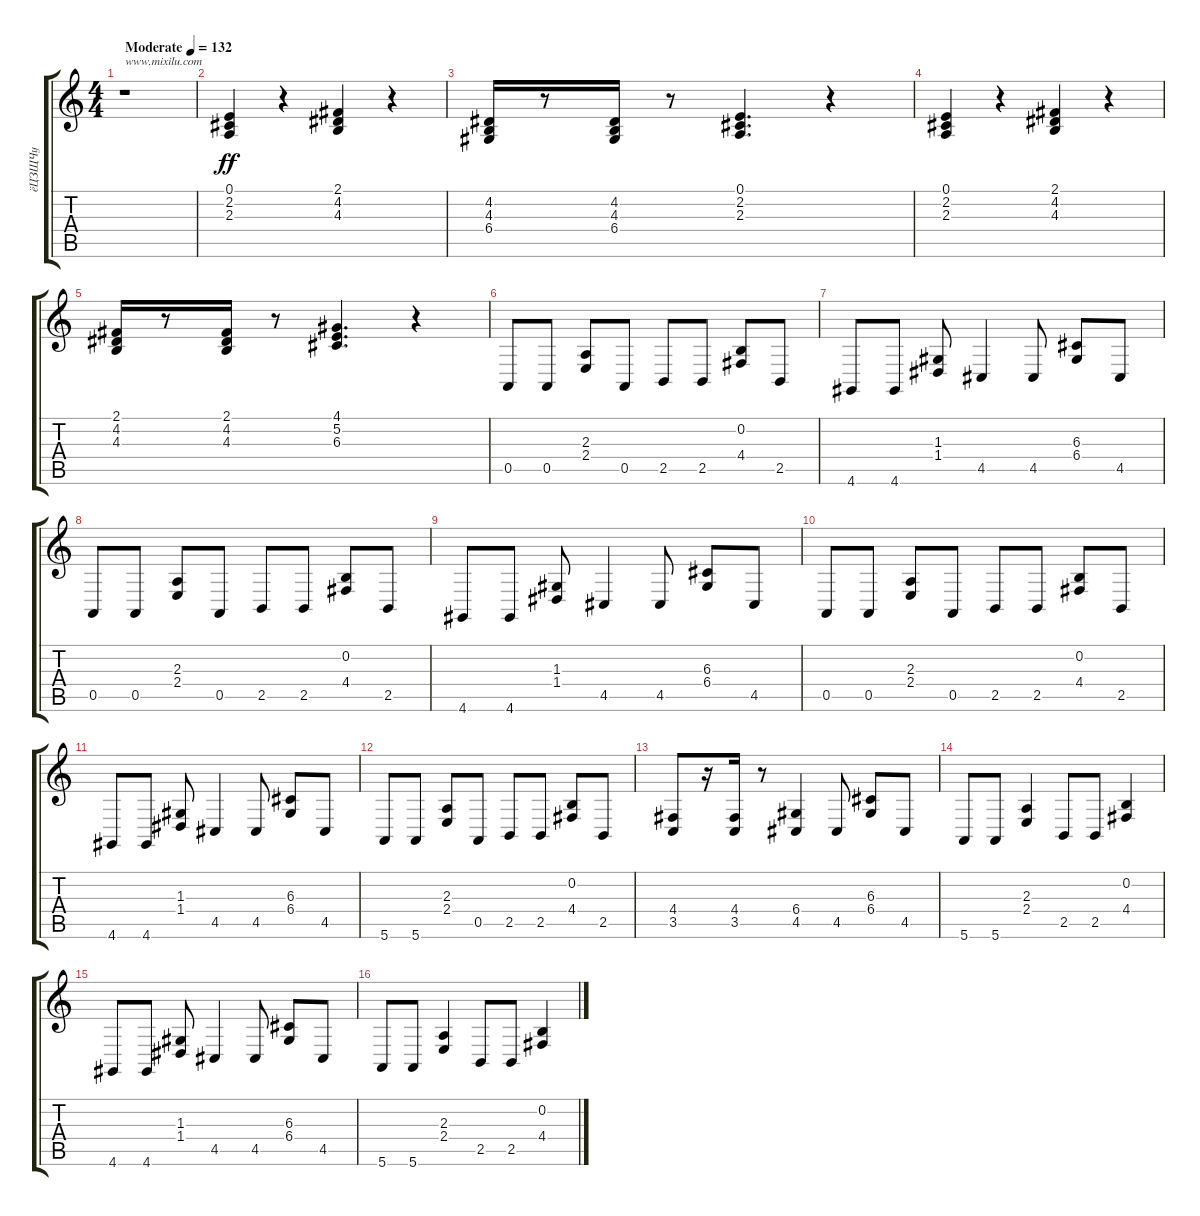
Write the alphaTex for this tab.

\track ("ёЦЗЩЧу" "ёЦЗЩЧу") {instrument acousticgrandpiano}
\staff {score tabs}
\tuning (E4 B3 G3 D3 A2 E2) {hide}
\ts (4 4)
\tempo (132 "Moderate")
\clef g2
\ks c
r.1{txt "www.mixilu.com" dy ff instrument acousticgrandpiano} |
(0.1 2.2 2.3).4 r.4 (2.1 4.2 4.3).4 r.4 |
(4.2 4.3 6.4).16 r.8 (4.2 4.3 6.4).16 r.8 (0.1 2.2 2.3).4{d} r.4 |
(0.1 2.2 2.3).4 r.4 (2.1 4.2 4.3).4 r.4 |
(2.1 4.2 4.3).16 r.8 (2.1 4.2 4.3).16 r.8 (4.1 5.2 6.3).4{d} r.4 |
0.5.8 0.5.8 (2.3 2.4).8 0.5.8 2.5.8 2.5.8 (0.2 4.4).8 2.5.8 |
4.6.8 4.6.8 (1.3 1.4).8 4.5.4 4.5.8 (6.3 6.4).8 4.5.8 |
0.5.8 0.5.8 (2.3 2.4).8 0.5.8 2.5.8 2.5.8 (0.2 4.4).8 2.5.8 |
4.6.8 4.6.8 (1.3 1.4).8 4.5.4 4.5.8 (6.3 6.4).8 4.5.8 |
0.5.8 0.5.8 (2.3 2.4).8 0.5.8 2.5.8 2.5.8 (0.2 4.4).8 2.5.8 |
4.6.8 4.6.8 (1.3 1.4).8 4.5.4 4.5.8 (6.3 6.4).8 4.5.8 |
5.6.8 5.6.8 (2.3 2.4).8 0.5.8 2.5.8 2.5.8 (0.2 4.4).8 2.5.8 |
(4.4 3.5).8 r.16 (4.4 3.5).16 r.8 (6.4 4.5).4 4.5.8 (6.3 6.4).8 4.5.8 |
5.6.8 5.6.8 (2.3 2.4).4 2.5.8 2.5.8 (0.2 4.4).4 |
4.6.8 4.6.8 (1.3 1.4).8 4.5.4 4.5.8 (6.3 6.4).8 4.5.8 |
5.6.8 5.6.8 (2.3 2.4).4 2.5.8 2.5.8 (0.2 4.4).4
